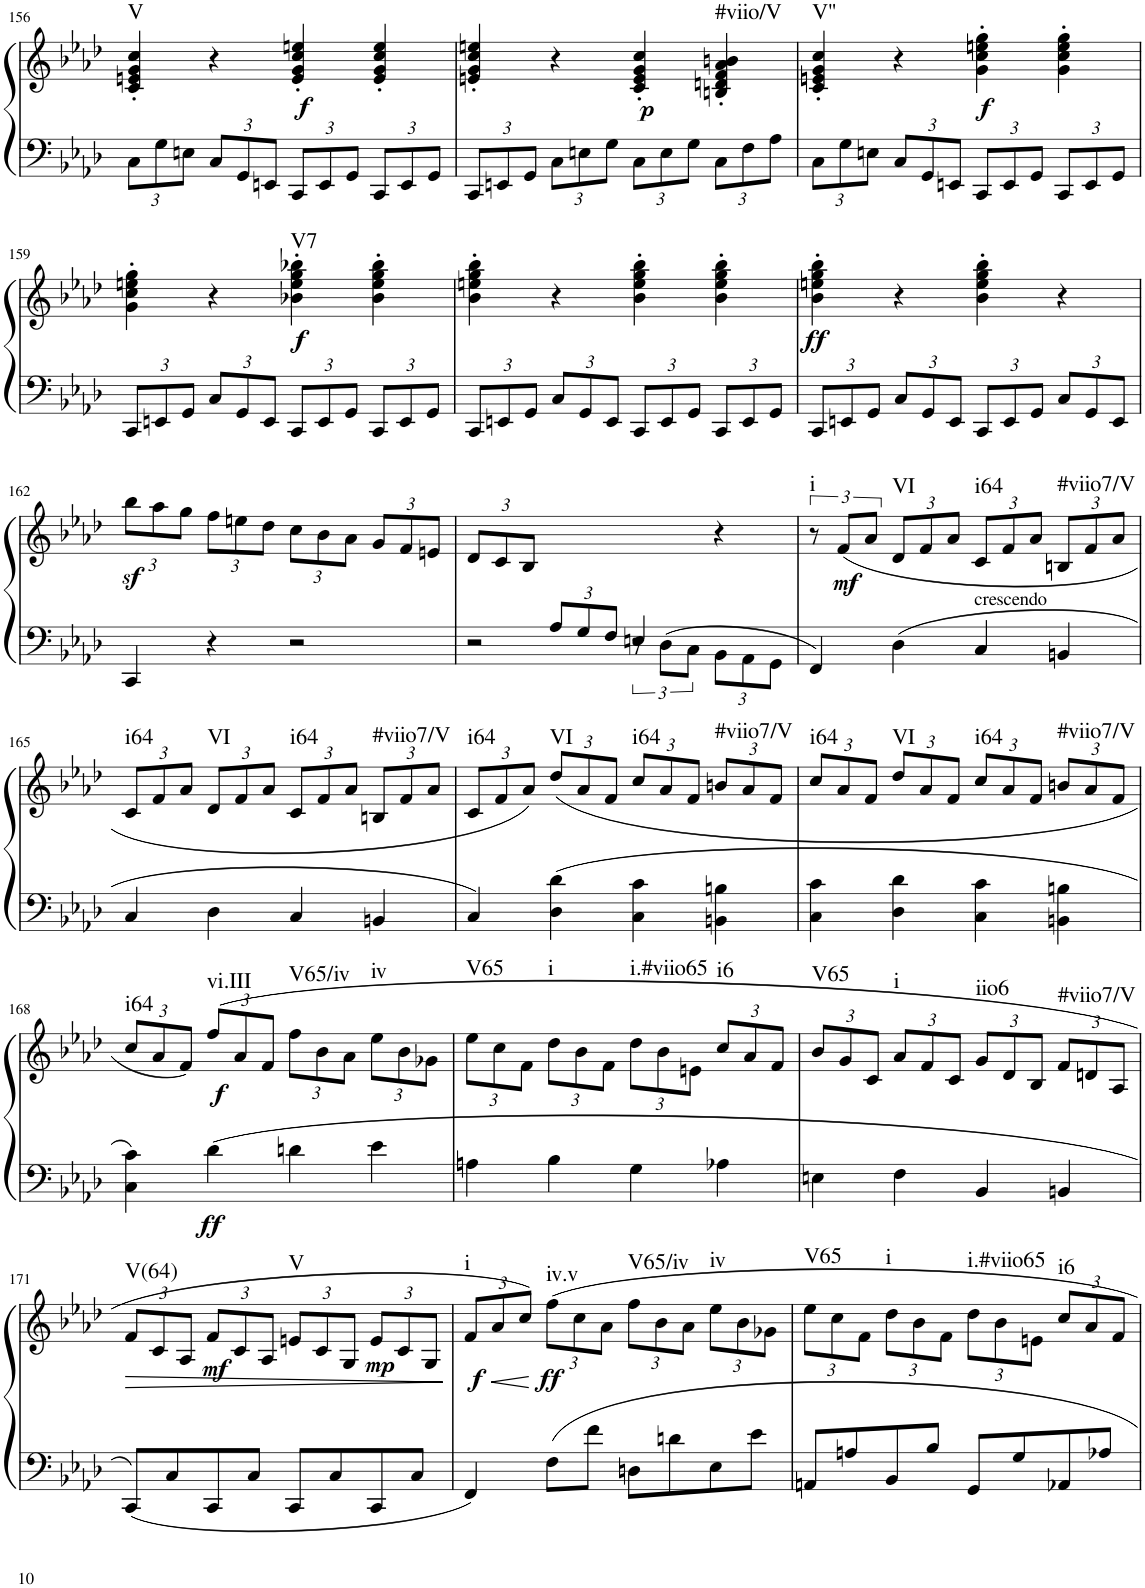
**kern	**kern	**dynam	**harte
*part1	*part1	*part1	*part1
*staff2	*staff1	*staff1/2	*
*I"Piano	*	*	*
*I'Pno.	*	*	*
!!LO:PB:g=z
*clefF4	*clefG2	*	*
*k[b-e-a-d-]	*k[b-e-a-d-]	*	*
*A-:	*A-:	*	*
*M2/2	*M2/2	*	*
*met(c|)	*met(c|)	*	*
*Xbrackettup	*	*	*
=156	=156	=156	=156
!	!	!	!LO:H:kt=V
12C\L	4c/' 4en/' 4g/' 4cc/'	.	N
12G\	.	.	.
12En\J	.	.	.
12C/L	4r	.	.
12GG/	.	.	.
12EEn/J	.	.	.
!	!	!LO:DY:b	!
12CC/L	4e/' 4g/' 4cc/' 4een/'	f	.
12EE/	.	.	.
12GG/J	.	.	.
12CC/L	4e/' 4g/' 4cc/' 4ee/'	.	.
12EE/	.	.	.
12GG/J	.	.	.
=157	=157	=157	=157
12CC/L	4en/' 4g/' 4cc/' 4een/'	.	.
12EEn/	.	.	.
12GG/J	.	.	.
12C\L	4r	.	.
12En\	.	.	.
12G\J	.	.	.
!	!	!LO:DY:b	!
12C\L	4c/' 4e/' 4g/' 4cc/'	p	.
12E\	.	.	.
12G\J	.	.	.
!	!	!	!LO:H:kt=#viio/V
12C\L	4Bn/' 4dn/' 4f/' 4a-/' 4bn/'	.	N
12F\	.	.	.
12A-\J	.	.	.
=158	=158	=158	=158
!	!	!	!LO:H:kt=V"
12C\L	4c/' 4en/' 4g/' 4cc/'	.	N
12G\	.	.	.
12En\J	.	.	.
12C/L	4r	.	.
12GG/	.	.	.
12EEn/J	.	.	.
!	!	!LO:DY:b	!
12CC/L	4g\' 4cc\' 4een\' 4gg\'	f	.
12EE/	.	.	.
12GG/J	.	.	.
12CC/L	4g\' 4cc\' 4ee\' 4gg\'	.	.
12EE/	.	.	.
12GG/J	.	.	.
!!LO:LB:g=z
=159	=159	=159	=159
12CC/L	4g\' 4cc\' 4een\' 4gg\'	.	.
12EEn/	.	.	.
12GG/J	.	.	.
12C/L	4r	.	.
12GG/	.	.	.
12EE/J	.	.	.
!	!	!LO:DY:b	!LO:H:kt=V7
12CC/L	4b-X\' 4ee\' 4gg\' 4bb-X\'	f	N
12EE/	.	.	.
12GG/J	.	.	.
12CC/L	4b-\' 4ee\' 4gg\' 4bb-\'	.	.
12EE/	.	.	.
12GG/J	.	.	.
=160	=160	=160	=160
12CC/L	4b-\' 4een\' 4gg\' 4bb-\'	.	.
12EEn/	.	.	.
12GG/J	.	.	.
12C/L	4r	.	.
12GG/	.	.	.
12EE/J	.	.	.
12CC/L	4b-\' 4ee\' 4gg\' 4bb-\'	.	.
12EE/	.	.	.
12GG/J	.	.	.
12CC/L	4b-\' 4ee\' 4gg\' 4bb-\'	.	.
12EE/	.	.	.
12GG/J	.	.	.
=161	=161	=161	=161
!	!	!LO:DY:b	!
12CC/L	4b-\' 4een\' 4gg\' 4bb-\'	ff	.
12EEn/	.	.	.
12GG/J	.	.	.
12C/L	4r	.	.
12GG/	.	.	.
12EE/J	.	.	.
12CC/L	4b-\' 4ee\' 4gg\' 4bb-\'	.	.
12EE/	.	.	.
12GG/J	.	.	.
12C/L	4r	.	.
12GG/	.	.	.
12EE/J	.	.	.
!!LO:LB:g=z
=162	=162	=162	=162
*	*Xbrackettup	*	*
4CC/	12bb-z<\L	.	.
.	12aa-\	.	.
.	12gg\J	.	.
4r	12ff\L	.	.
.	12een\	.	.
.	12dd-\J	.	.
2r	12cc\L	.	.
.	12b-\	.	.
.	12a-\J	.	.
.	12g/L	.	.
.	12f/	.	.
.	12en/J	.	.
=163	=163	=163	=163
*^	*	*	*
4ryy	2r	12d-/L	.	.
.	.	12c/	.	.
.	.	12B-/J	.	.
12A-/L	.	2ryy	.	.
12G/	.	.	.	.
12F/J	.	.	.	.
*	*brackettup	*	*	*
4En/	12r	.	.	.
.	12D-\L	.	.	.
.	12C\J	.	.	.
*	*Xbrackettup	*	*	*
4ryy	12BB-\L	4r	.	.
.	12AA-\	.	.	.
.	12GG\J	.	.	.
*v	*v	*	*	*
=164	=164	=164	=164
*	*brackettup	*	*
*^	*	*	*
!	!	!	!	!LO:H:kt=i
*v	*v	*	*	*
4FF/	12r	.	N
!	!	!LO:DY:b	!
.	(12f/L	mf	.
.	12a-/J	.	.
*	*Xbrackettup	*	*
!	!	!	!LO:H:kt=VI
4D-\	12d-/L	.	N
.	12f/	.	.
.	12a-/J	.	.
!	!LO:TX:b:t=crescendo	!	!LO:H:kt=i64
4C/	12c/L	.	N
.	12f/	.	.
.	12a-/J	.	.
!	!	!	!LO:H:kt=#viio7/V
4BBn/	12Bn/L	.	N
.	12f/	.	.
.	12a-/J	.	.
!!LO:LB:g=z
=165	=165	=165	=165
!	!	!	!LO:H:kt=i64
4C/	12c/L	.	N
.	12f/	.	.
.	12a-/J	.	.
!	!	!	!LO:H:kt=VI
4D-\	12d-/L	.	N
.	12f/	.	.
.	12a-/J	.	.
!	!	!	!LO:H:kt=i64
4C/	12c/L	.	N
.	12f/	.	.
.	12a-/J	.	.
!	!	!	!LO:H:kt=#viio7/V
4BBn/	12Bn/L	.	N
.	12f/	.	.
.	12a-/J	.	.
=166	=166	=166	=166
!	!	!	!LO:H:kt=i64
4C/	12c/L	.	N
.	12f/	.	.
.	12a-/J)	.	.
!	!	!	!LO:H:kt=VI
4D-\ 4d-\	(12dd-/L	.	N
.	12a-/	.	.
.	12f/J	.	.
!	!	!	!LO:H:kt=i64
4C\ 4c\	12cc/L	.	N
.	12a-/	.	.
.	12f/J	.	.
!	!	!	!LO:H:kt=#viio7/V
4BBn\ 4Bn\	12bn/L	.	N
.	12a-/	.	.
.	12f/J	.	.
=167	=167	=167	=167
!	!	!	!LO:H:kt=i64
4C\ 4c\	12cc/L	.	N
.	12a-/	.	.
.	12f/J	.	.
!	!	!	!LO:H:kt=VI
4D-\ 4d-\	12dd-/L	.	N
.	12a-/	.	.
.	12f/J	.	.
!	!	!	!LO:H:kt=i64
4C\ 4c\	12cc/L	.	N
.	12a-/	.	.
.	12f/J	.	.
!	!	!	!LO:H:kt=#viio7/V
4BBn\ 4Bn\	12bn/L	.	N
.	12a-/	.	.
.	12f/J	.	.
!!LO:LB:g=z
=168	=168	=168	=168
!	!	!	!LO:H:kt=i64
4C\ 4c\	12cc/L	.	N
.	12a-/	.	.
.	12f/J)	.	.
!	!	!LO:DY:b=2	!
!	!	!LO:DY:n=1:b	!LO:H:kt=vi.III
4d-\	(12ff/L	ff f	N
.	12a-/	.	.
.	12f/J	.	.
!	!	!	!LO:H:kt=V65/iv
4dn\	12ff\L	.	N
.	12b-\	.	.
.	12a-\J	.	.
!	!	!	!LO:H:kt=iv
4e-\	12ee-\L	.	N
.	12b-\	.	.
.	12g-X\J	.	.
=169	=169	=169	=169
!	!	!	!LO:H:kt=V65
4An\	12ee-\L	.	N
.	12cc\	.	.
.	12f\J	.	.
!	!	!	!LO:H:kt=i
4B-\	12dd-\L	.	N
.	12b-\	.	.
.	12f\J	.	.
!	!	!	!LO:H:kt=i.#viio65
4G\	12dd-\L	.	N
.	12b-\	.	.
.	12en\J	.	.
!	!	!	!LO:H:kt=i6
4A-X\	12cc/L	.	N
.	12a-/	.	.
.	12f/J	.	.
=170	=170	=170	=170
!	!	!	!LO:H:kt=V65
4En\	12b-/L	.	N
.	12g/	.	.
.	12c/J	.	.
!	!	!	!LO:H:kt=i
4F\	12a-/L	.	N
.	12f/	.	.
.	12c/J	.	.
!	!	!	!LO:H:kt=iio6
4BB-/	12g/L	.	N
.	12d-/	.	.
.	12B-/J	.	.
!	!	!	!LO:H:kt=#viio7/V
4BBn/	12f/L	.	N
.	12dn/	.	.
.	12A-/J	.	.
!!LO:LB:g=z
=171	=171	=171	=171
!	!	!LO:HP:b	!LO:H:kt=V(64)
8CC/L	12f/L	>	N
.	12c/	.	.
8C/	.	.	.
.	12A-/J	.	.
!	!	!LO:DY:b	!
8CC/	12f/L	mf	.
.	12c/	.	.
8C/J	.	.	.
.	12A-/J	.	.
!	!	!	!LO:H:kt=V
8CC/L	12en/L	.	N
.	12c/	.	.
8C/	.	.	.
.	12G/J	.	.
!	!	!LO:DY:b	!
8CC/	12e/L	mp	.
.	12c/	.	.
8C/J	.	.	.
.	12G/J	.	.
.	.	]	.
=172	=172	=172	=172
!	!	!LO:HP:b	!
!	!	!LO:DY:n=1:b	!LO:H:kt=i
4FF/	12f/L	< f	N
.	12a-/	.	.
.	12cc/J)	.	.
!	!	!LO:DY:n=2:b	!LO:H:kt=iv.v
8F\L	12ff\L	[ ff	N
.	12cc\	.	.
8f\J	.	.	.
.	12a-\J	.	.
!	!	!	!LO:H:kt=V65/iv
8Dn\L	12ff\L	.	N
.	12b-\	.	.
8dn\	.	.	.
.	12a-\J	.	.
!	!	!	!LO:H:kt=iv
8E-\	12ee-\L	.	N
.	12b-\	.	.
8e-\J	.	.	.
.	12g-X\J	.	.
=173	=173	=173	=173
!	!	!	!LO:H:kt=V65
8AAn/L	12ee-\L	.	N
.	12cc\	.	.
8An/	.	.	.
.	12f\J	.	.
!	!	!	!LO:H:kt=i
8BB-/	12dd-\L	.	N
.	12b-\	.	.
8B-/J	.	.	.
.	12f\J	.	.
!	!	!	!LO:H:kt=i.#viio65
8GG/L	12dd-\L	.	N
.	12b-\	.	.
8G/	.	.	.
.	12en\J	.	.
!	!	!	!LO:H:kt=i6
8AA-X/	12cc/L	.	N
.	12a-/	.	.
8A-X/J	.	.	.
.	12f/J	.	.
=	=	=	=
*-	*-	*-	*-
